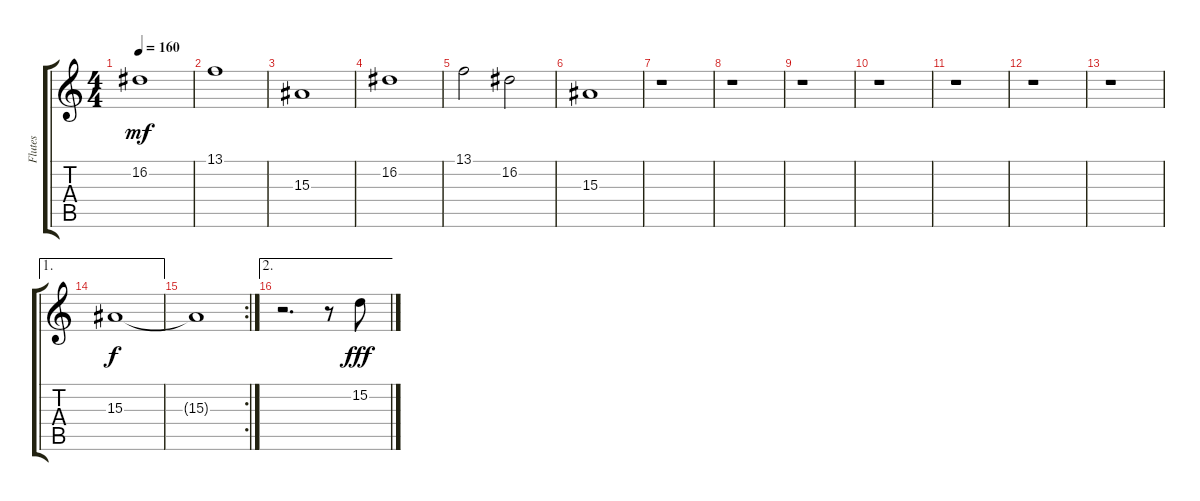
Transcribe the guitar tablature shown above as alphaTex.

\track ("Flutes" "Flutes") {instrument clarinet}
\staff {score tabs}
\tuning (E4 B3 G3 D3 A2 E2) {hide}
\ts (4 4)
\tempo 160
\clef g2
\ks c
16.2.1{dy mf} |
13.1.1 |
15.3.1 |
16.2.1 |
13.1.2 16.2.2 |
15.3.1 |
r.1 |
r.1 |
r.1 |
r.1 |
r.1 |
r.1 |
r.1 |
\ae 1
15.3.1{dy f} |
\rc 2
15.3{t}.1 |
\ae 2
r.2{d} r.8 15.2.8{dy fff}
